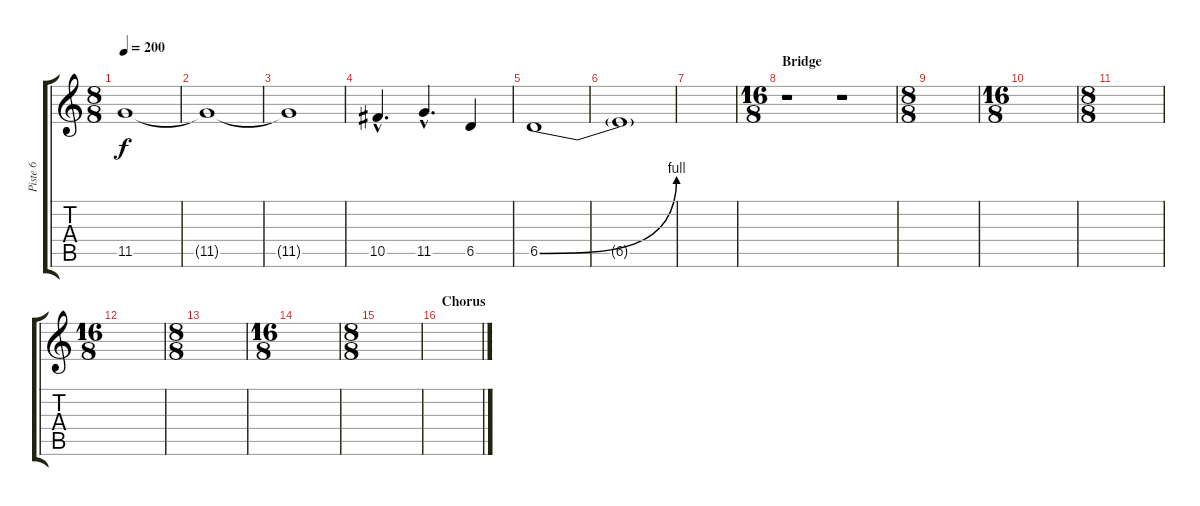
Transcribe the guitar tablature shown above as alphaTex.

\track ("Piste 6" "Piste 6") {instrument distortionguitar}
\staff {score tabs}
\tuning (Eb4 Bb3 Gb3 Db3 Ab2 Eb2) {hide}
\ts (8 8)
\tempo 200
\clef g2
\ks c
11.5.1{dy f} |
11.5{t}.1 |
11.5{t}.1 |
10.5{hac}.4{d} 11.5{hac}.4{d} 6.5.4 |
6.5{be (bend 0 0 60 4)}.1 |
6.5{t}.1 |
|
\ts (16 8)
\section ("" "Bridge")
r.1 r.1 |
\ts (8 8)
|
\ts (16 8)
|
\ts (8 8)
|
\ts (16 8)
|
\ts (8 8)
|
\ts (16 8)
|
\ts (8 8)
|
\section ("" "Chorus")
